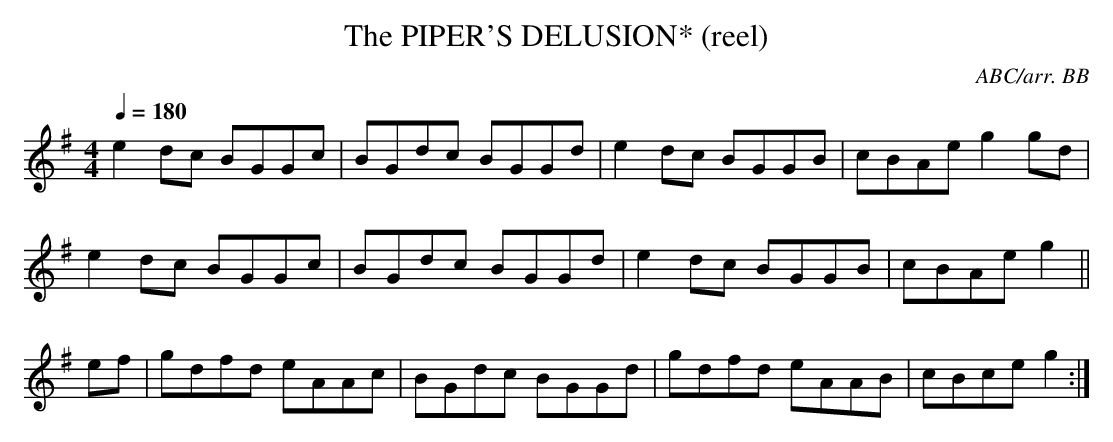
X:1
T:PIPER'S DELUSION* (reel), The
C:ABC/arr. BB
M:4/4
Q:1/4=180
K:G
e2dc BGGc|BGdc BGGd|e2dc BGGB|cBAe g2gd|
e2dc BGGc|BGdc BGGd|e2dc BGGB|cBAe g2||
ef|gdfd eAAc|BGdc BGGd|gdfd eAAB|cBce g2:|
